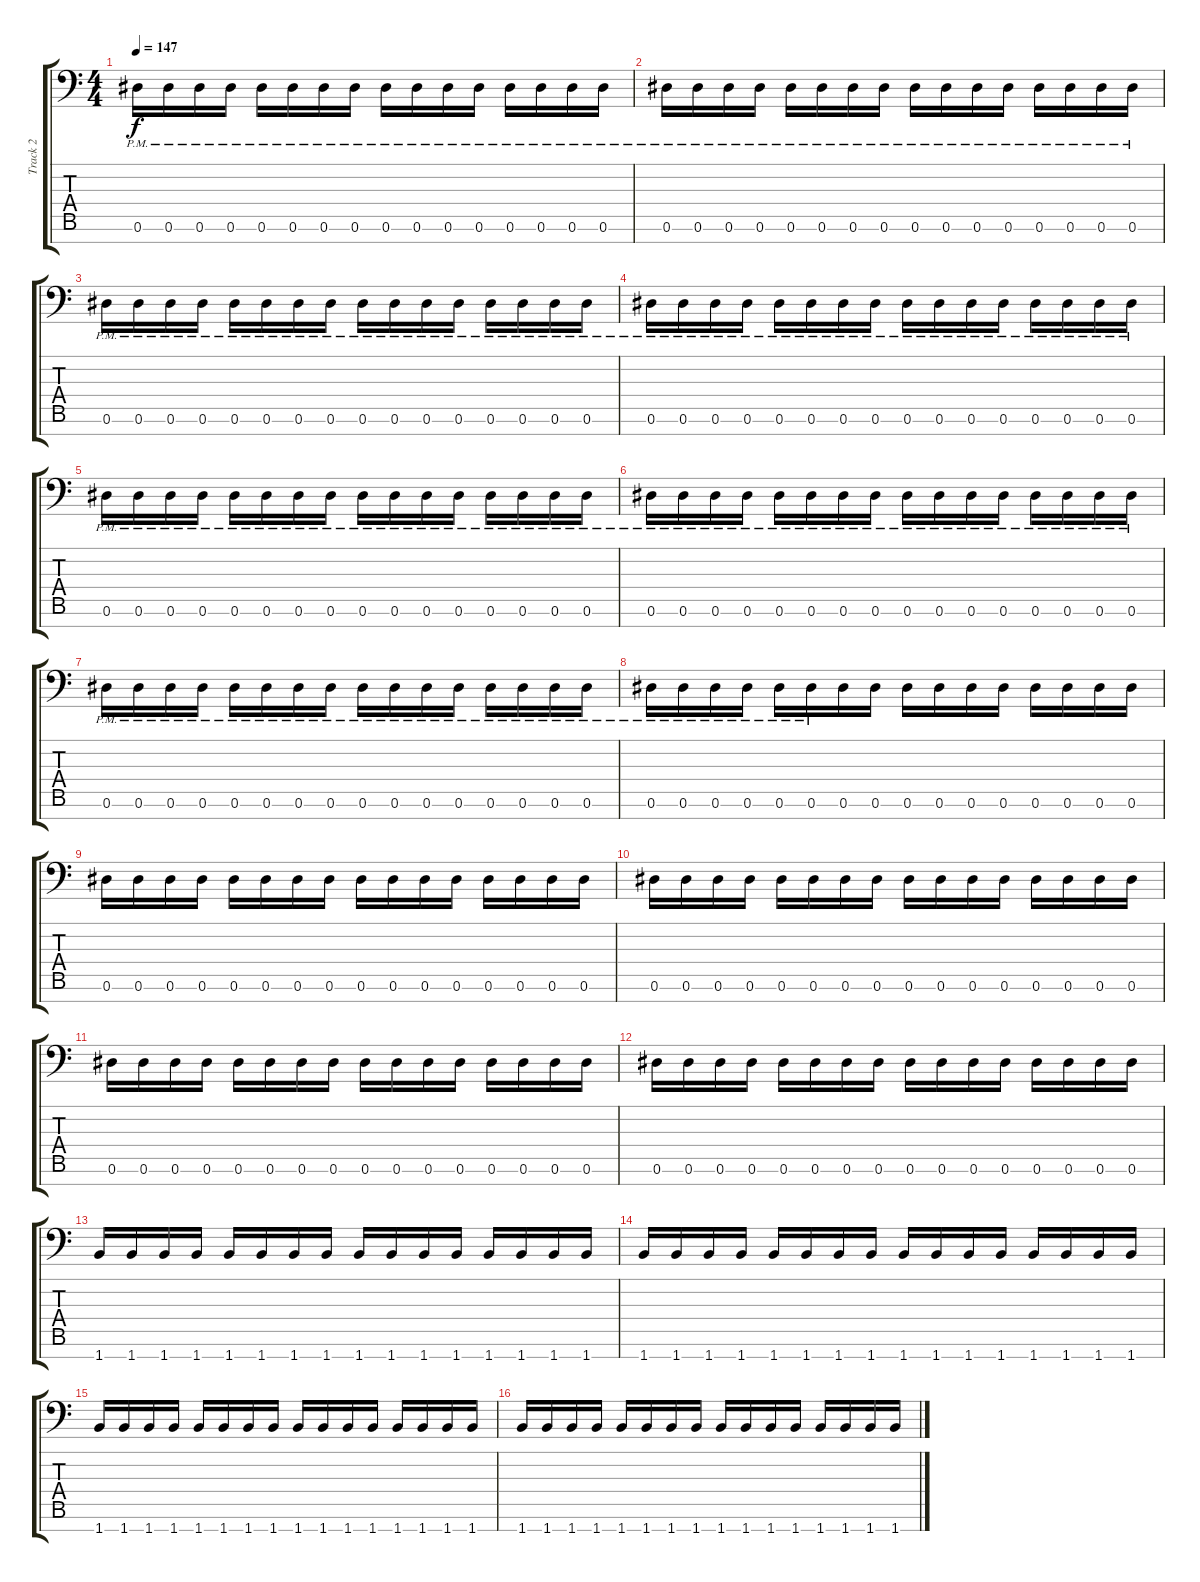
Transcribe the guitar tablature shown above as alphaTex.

\track ("Track 2" "Track 2") {instrument distortionguitar}
\staff {score tabs}
\tuning (Eb4 Bb3 Gb3 Db3 Ab2 Eb2 Bb1) {hide}
\ts (4 4)
\tempo 147
\clef f4
\ks c
0.6{pm}.16{dy f} 0.6{pm}.16 0.6{pm}.16 0.6{pm}.16 0.6{pm}.16 0.6{pm}.16 0.6{pm}.16 0.6{pm}.16 0.6{pm}.16 0.6{pm}.16 0.6{pm}.16 0.6{pm}.16 0.6{pm}.16 0.6{pm}.16 0.6{pm}.16 0.6{pm}.16 |
0.6{pm}.16 0.6{pm}.16 0.6{pm}.16 0.6{pm}.16 0.6{pm}.16 0.6{pm}.16 0.6{pm}.16 0.6{pm}.16 0.6{pm}.16 0.6{pm}.16 0.6{pm}.16 0.6{pm}.16 0.6{pm}.16 0.6{pm}.16 0.6{pm}.16 0.6{pm}.16 |
0.6{pm}.16 0.6{pm}.16 0.6{pm}.16 0.6{pm}.16 0.6{pm}.16 0.6{pm}.16 0.6{pm}.16 0.6{pm}.16 0.6{pm}.16 0.6{pm}.16 0.6{pm}.16 0.6{pm}.16 0.6{pm}.16 0.6{pm}.16 0.6{pm}.16 0.6{pm}.16 |
0.6{pm}.16 0.6{pm}.16 0.6{pm}.16 0.6{pm}.16 0.6{pm}.16 0.6{pm}.16 0.6{pm}.16 0.6{pm}.16 0.6{pm}.16 0.6{pm}.16 0.6{pm}.16 0.6{pm}.16 0.6{pm}.16 0.6{pm}.16 0.6{pm}.16 0.6{pm}.16 |
0.6{pm}.16 0.6{pm}.16 0.6{pm}.16 0.6{pm}.16 0.6{pm}.16 0.6{pm}.16 0.6{pm}.16 0.6{pm}.16 0.6{pm}.16 0.6{pm}.16 0.6{pm}.16 0.6{pm}.16 0.6{pm}.16 0.6{pm}.16 0.6{pm}.16 0.6{pm}.16 |
0.6{pm}.16 0.6{pm}.16 0.6{pm}.16 0.6{pm}.16 0.6{pm}.16 0.6{pm}.16 0.6{pm}.16 0.6{pm}.16 0.6{pm}.16 0.6{pm}.16 0.6{pm}.16 0.6{pm}.16 0.6{pm}.16 0.6{pm}.16 0.6{pm}.16 0.6{pm}.16 |
0.6{pm}.16 0.6{pm}.16 0.6{pm}.16 0.6{pm}.16 0.6{pm}.16 0.6{pm}.16 0.6{pm}.16 0.6{pm}.16 0.6{pm}.16 0.6{pm}.16 0.6{pm}.16 0.6{pm}.16 0.6{pm}.16 0.6{pm}.16 0.6{pm}.16 0.6{pm}.16 |
0.6{pm}.16 0.6{pm}.16 0.6{pm}.16 0.6{pm}.16 0.6{pm}.16 0.6{pm}.16 0.6.16 0.6.16 0.6.16 0.6.16 0.6.16 0.6.16 0.6.16 0.6.16 0.6.16 0.6.16 |
0.6.16 0.6.16 0.6.16 0.6.16 0.6.16 0.6.16 0.6.16 0.6.16 0.6.16 0.6.16 0.6.16 0.6.16 0.6.16 0.6.16 0.6.16 0.6.16 |
0.6.16 0.6.16 0.6.16 0.6.16 0.6.16 0.6.16 0.6.16 0.6.16 0.6.16 0.6.16 0.6.16 0.6.16 0.6.16 0.6.16 0.6.16 0.6.16 |
0.6.16 0.6.16 0.6.16 0.6.16 0.6.16 0.6.16 0.6.16 0.6.16 0.6.16 0.6.16 0.6.16 0.6.16 0.6.16 0.6.16 0.6.16 0.6.16 |
0.6.16 0.6.16 0.6.16 0.6.16 0.6.16 0.6.16 0.6.16 0.6.16 0.6.16 0.6.16 0.6.16 0.6.16 0.6.16 0.6.16 0.6.16 0.6.16 |
1.7.16 1.7.16 1.7.16 1.7.16 1.7.16 1.7.16 1.7.16 1.7.16 1.7.16 1.7.16 1.7.16 1.7.16 1.7.16 1.7.16 1.7.16 1.7.16 |
1.7.16 1.7.16 1.7.16 1.7.16 1.7.16 1.7.16 1.7.16 1.7.16 1.7.16 1.7.16 1.7.16 1.7.16 1.7.16 1.7.16 1.7.16 1.7.16 |
1.7.16 1.7.16 1.7.16 1.7.16 1.7.16 1.7.16 1.7.16 1.7.16 1.7.16 1.7.16 1.7.16 1.7.16 1.7.16 1.7.16 1.7.16 1.7.16 |
1.7.16 1.7.16 1.7.16 1.7.16 1.7.16 1.7.16 1.7.16 1.7.16 1.7.16 1.7.16 1.7.16 1.7.16 1.7.16 1.7.16 1.7.16 1.7.16
